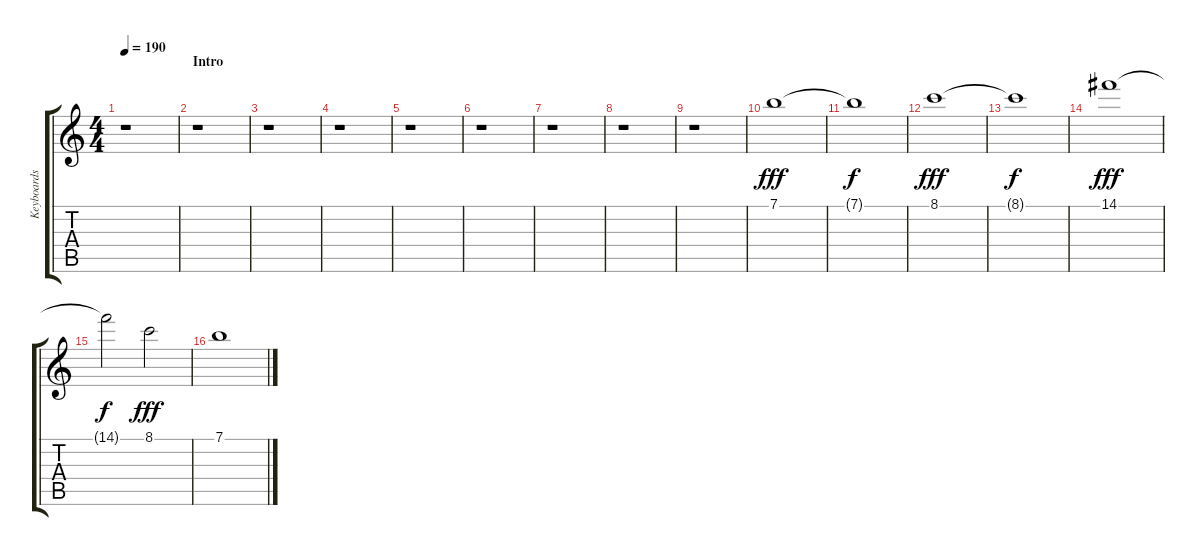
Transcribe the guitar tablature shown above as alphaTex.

\track ("Keyboards" "Keyboards") {instrument pad8sweep}
\staff {score tabs}
\tuning (E5 B4 G4 D4 A3 E3) {hide}
\ts (4 4)
\tempo 190
\clef g2
\ks c
r.1{dy fff instrument pad8sweep} |
\section ("" "Intro")
r.1 |
r.1 |
r.1 |
r.1 |
r.1 |
r.1 |
r.1 |
r.1 |
7.1.1 |
7.1{t}.1{dy f} |
8.1.1{dy fff} |
8.1{t}.1{dy f} |
14.1.1{dy fff} |
14.1{t}.2{dy f} 8.1.2{dy fff} |
7.1.1
